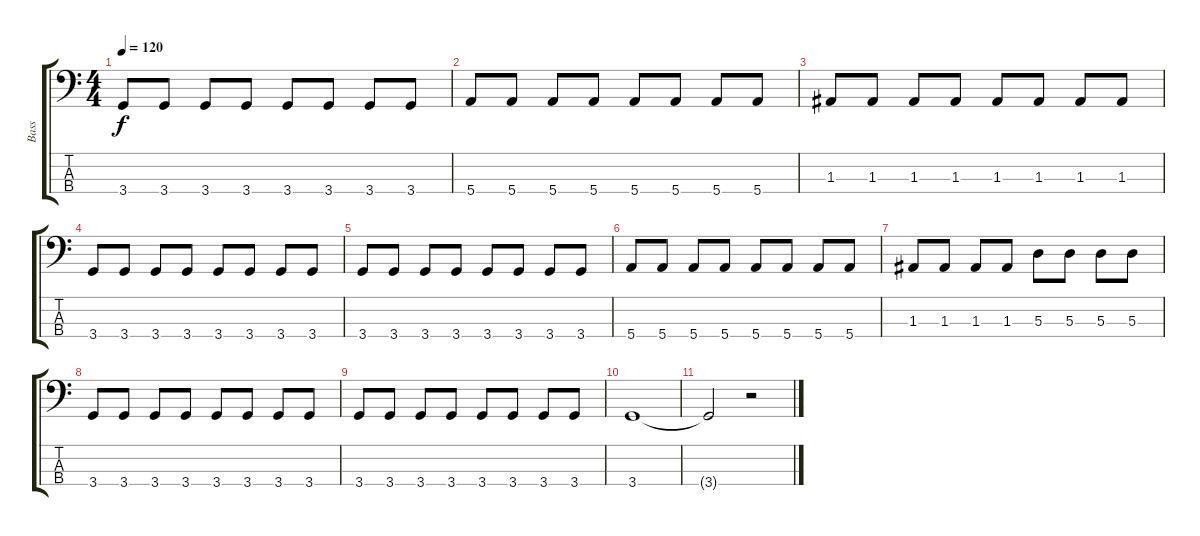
\track ("Bass" "Bass") {instrument electricbassfinger}
\staff {score tabs}
\tuning (G2 D2 A1 E1) {hide}
\ts (4 4)
\tempo 120
\clef f4
\ks c
3.4.8{dy f} 3.4.8 3.4.8 3.4.8 3.4.8 3.4.8 3.4.8 3.4.8 |
5.4.8 5.4.8 5.4.8 5.4.8 5.4.8 5.4.8 5.4.8 5.4.8 |
1.3.8 1.3.8 1.3.8 1.3.8 1.3.8 1.3.8 1.3.8 1.3.8 |
3.4.8 3.4.8 3.4.8 3.4.8 3.4.8 3.4.8 3.4.8 3.4.8 |
3.4.8 3.4.8 3.4.8 3.4.8 3.4.8 3.4.8 3.4.8 3.4.8 |
5.4.8 5.4.8 5.4.8 5.4.8 5.4.8 5.4.8 5.4.8 5.4.8 |
1.3.8 1.3.8 1.3.8 1.3.8 5.3.8 5.3.8 5.3.8 5.3.8 |
3.4.8 3.4.8 3.4.8 3.4.8 3.4.8 3.4.8 3.4.8 3.4.8 |
3.4.8 3.4.8 3.4.8 3.4.8 3.4.8 3.4.8 3.4.8 3.4.8 |
3.4.1 |
3.4{t}.2 r.2
